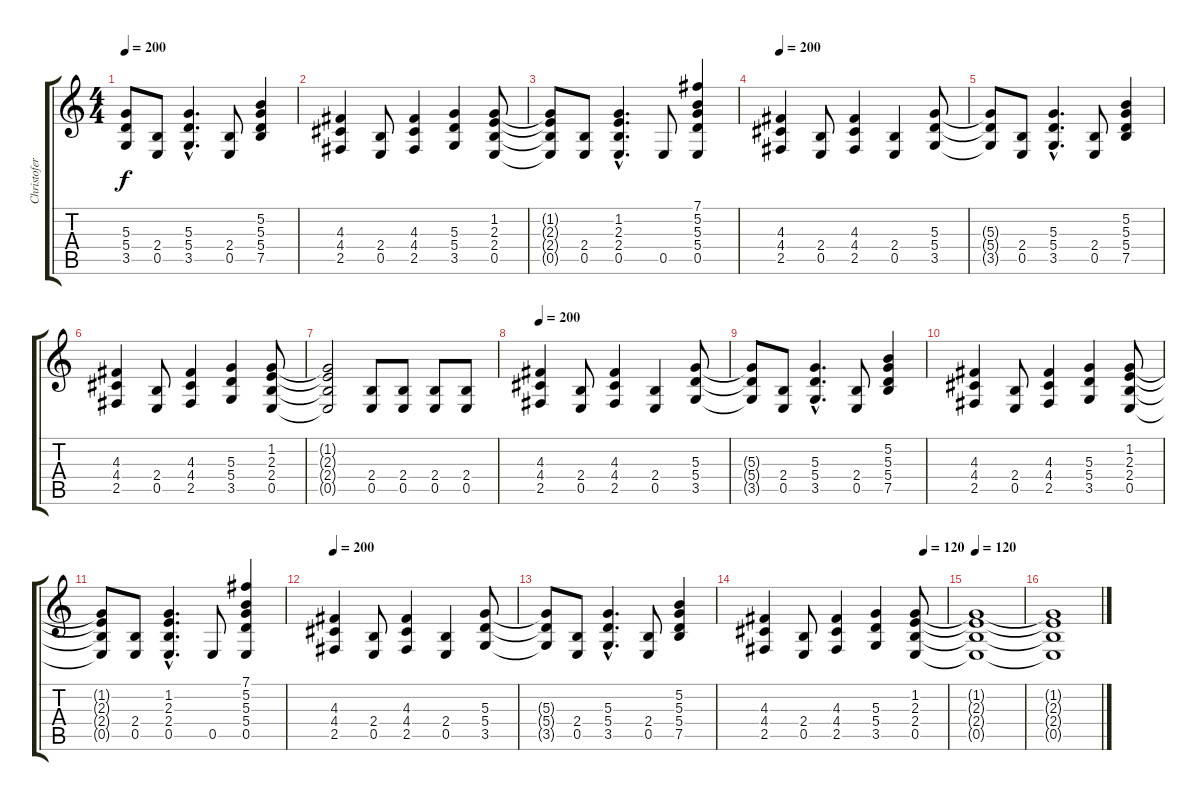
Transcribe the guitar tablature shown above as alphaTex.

\track ("Christofer Malmström" "Christofer") {instrument distortionguitar}
\staff {score tabs}
\tuning (B3 Gb3 D3 A2 E2 B1) {hide}
\ts (4 4)
\tempo 200
\clef g2
\ks c
(5.3{t} 5.4{t} 3.5{t}).8{dy f} (2.4 0.5).8 (5.3{hac} 5.4{hac} 3.5{hac}).4{d} (2.4 0.5).8 (5.2 5.3 5.4 7.5).4 |
(4.3 4.4 2.5).4 (2.4 0.5).8 (4.3 4.4 2.5).4 (5.3 5.4 3.5).4 (1.2 2.3 2.4 0.5).8 |
(1.2{t} 2.3{t} 2.4{t} 0.5{t}).8 (2.4 0.5).8 (1.2{hac} 2.3{hac} 2.4{hac} 0.5{hac}).4{d} 0.5.8 (7.1 5.2 5.3 5.4 0.5).4 |
\tempo 200
(4.3 4.4 2.5).4 (2.4 0.5).8 (4.3 4.4 2.5).4 (2.4 0.5).4 (5.3 5.4 3.5).8 |
(5.3{t} 5.4{t} 3.5{t}).8 (2.4 0.5).8 (5.3{hac} 5.4{hac} 3.5{hac}).4{d} (2.4 0.5).8 (5.2 5.3 5.4 7.5).4 |
(4.3 4.4 2.5).4 (2.4 0.5).8 (4.3 4.4 2.5).4 (5.3 5.4 3.5).4 (1.2 2.3 2.4 0.5).8 |
(1.2{t} 2.3{t} 2.4{t} 0.5{t}).2 (2.4 0.5).8 (2.4 0.5).8 (2.4 0.5).8 (2.4 0.5).8 |
\tempo 200
(4.3 4.4 2.5).4 (2.4 0.5).8 (4.3 4.4 2.5).4 (2.4 0.5).4 (5.3 5.4 3.5).8 |
(5.3{t} 5.4{t} 3.5{t}).8 (2.4 0.5).8 (5.3{hac} 5.4{hac} 3.5{hac}).4{d} (2.4 0.5).8 (5.2 5.3 5.4 7.5).4 |
(4.3 4.4 2.5).4 (2.4 0.5).8 (4.3 4.4 2.5).4 (5.3 5.4 3.5).4 (1.2 2.3 2.4 0.5).8 |
(1.2{t} 2.3{t} 2.4{t} 0.5{t}).8 (2.4 0.5).8 (1.2{hac} 2.3{hac} 2.4{hac} 0.5{hac}).4{d} 0.5.8 (7.1 5.2 5.3 5.4 0.5).4 |
\tempo 200
(4.3 4.4 2.5).4 (2.4 0.5).8 (4.3 4.4 2.5).4 (2.4 0.5).4 (5.3 5.4 3.5).8 |
(5.3{t} 5.4{t} 3.5{t}).8 (2.4 0.5).8 (5.3{hac} 5.4{hac} 3.5{hac}).4{d} (2.4 0.5).8 (5.2 5.3 5.4 7.5).4 |
\tempo (120 0.875)
(4.3 4.4 2.5).4 (2.4 0.5).8 (4.3 4.4 2.5).4 (5.3 5.4 3.5).4 (1.2 2.3 2.4 0.5).8 |
\tempo 120
(1.2{t} 2.3{t} 2.4{t} 0.5{t}).1 |
(1.2{t} 2.3{t} 2.4{t} 0.5{t}).1
